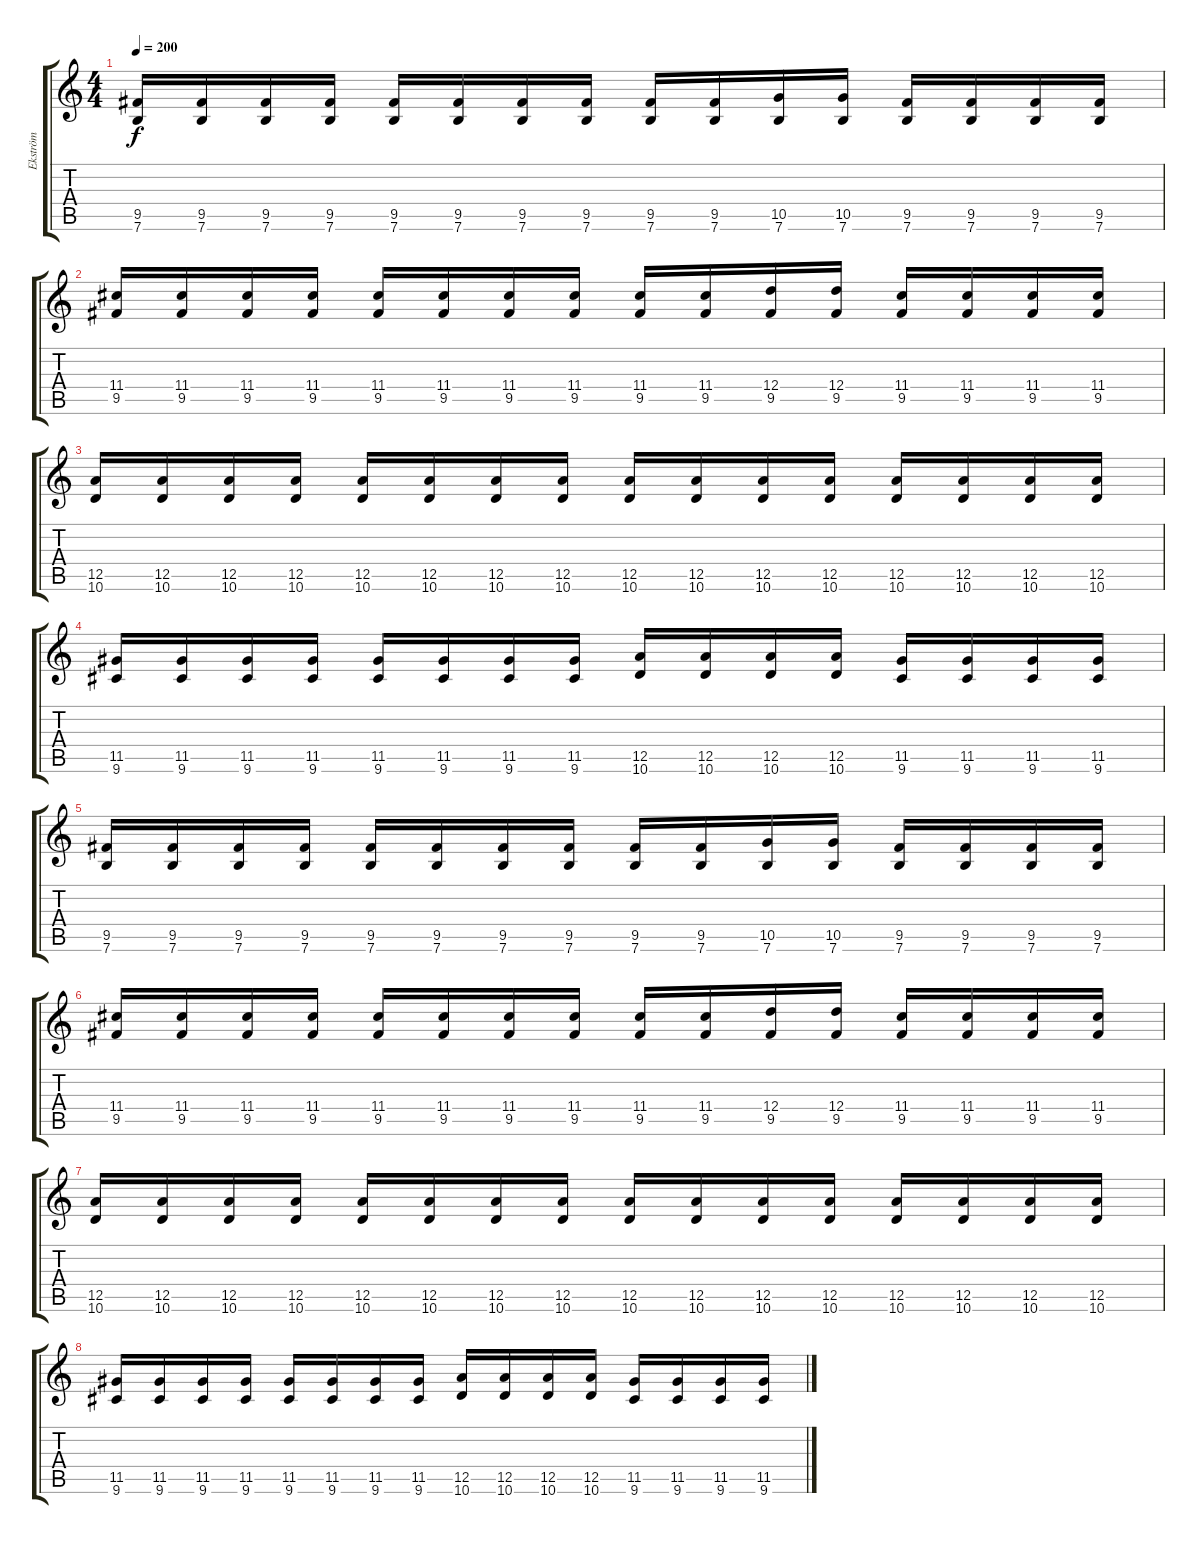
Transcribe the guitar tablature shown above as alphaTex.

\track ("Ekström" "Ekström") {instrument distortionguitar}
\staff {score tabs}
\tuning (E4 B3 G3 D3 A2 E2) {hide}
\ts (4 4)
\tempo 200
\clef g2
\ks c
(9.5 7.6).16{dy f} (9.5 7.6).16 (9.5 7.6).16 (9.5 7.6).16 (9.5 7.6).16 (9.5 7.6).16 (9.5 7.6).16 (9.5 7.6).16 (9.5 7.6).16 (9.5 7.6).16 (10.5 7.6).16 (10.5 7.6).16 (9.5 7.6).16 (9.5 7.6).16 (9.5 7.6).16 (9.5 7.6).16 |
(11.4 9.5).16 (11.4 9.5).16 (11.4 9.5).16 (11.4 9.5).16 (11.4 9.5).16 (11.4 9.5).16 (11.4 9.5).16 (11.4 9.5).16 (11.4 9.5).16 (11.4 9.5).16 (12.4 9.5).16 (12.4 9.5).16 (11.4 9.5).16 (11.4 9.5).16 (11.4 9.5).16 (11.4 9.5).16 |
(12.5 10.6).16 (12.5 10.6).16 (12.5 10.6).16 (12.5 10.6).16 (12.5 10.6).16 (12.5 10.6).16 (12.5 10.6).16 (12.5 10.6).16 (12.5 10.6).16 (12.5 10.6).16 (12.5 10.6).16 (12.5 10.6).16 (12.5 10.6).16 (12.5 10.6).16 (12.5 10.6).16 (12.5 10.6).16 |
(11.5 9.6).16 (11.5 9.6).16 (11.5 9.6).16 (11.5 9.6).16 (11.5 9.6).16 (11.5 9.6).16 (11.5 9.6).16 (11.5 9.6).16 (12.5 10.6).16 (12.5 10.6).16 (12.5 10.6).16 (12.5 10.6).16 (11.5 9.6).16 (11.5 9.6).16 (11.5 9.6).16 (11.5 9.6).16 |
(9.5 7.6).16 (9.5 7.6).16 (9.5 7.6).16 (9.5 7.6).16 (9.5 7.6).16 (9.5 7.6).16 (9.5 7.6).16 (9.5 7.6).16 (9.5 7.6).16 (9.5 7.6).16 (10.5 7.6).16 (10.5 7.6).16 (9.5 7.6).16 (9.5 7.6).16 (9.5 7.6).16 (9.5 7.6).16 |
(11.4 9.5).16 (11.4 9.5).16 (11.4 9.5).16 (11.4 9.5).16 (11.4 9.5).16 (11.4 9.5).16 (11.4 9.5).16 (11.4 9.5).16 (11.4 9.5).16 (11.4 9.5).16 (12.4 9.5).16 (12.4 9.5).16 (11.4 9.5).16 (11.4 9.5).16 (11.4 9.5).16 (11.4 9.5).16 |
(12.5 10.6).16 (12.5 10.6).16 (12.5 10.6).16 (12.5 10.6).16 (12.5 10.6).16 (12.5 10.6).16 (12.5 10.6).16 (12.5 10.6).16 (12.5 10.6).16 (12.5 10.6).16 (12.5 10.6).16 (12.5 10.6).16 (12.5 10.6).16 (12.5 10.6).16 (12.5 10.6).16 (12.5 10.6).16 |
(11.5 9.6).16 (11.5 9.6).16 (11.5 9.6).16 (11.5 9.6).16 (11.5 9.6).16 (11.5 9.6).16 (11.5 9.6).16 (11.5 9.6).16 (12.5 10.6).16 (12.5 10.6).16 (12.5 10.6).16 (12.5 10.6).16 (11.5 9.6).16 (11.5 9.6).16 (11.5 9.6).16 (11.5 9.6).16
